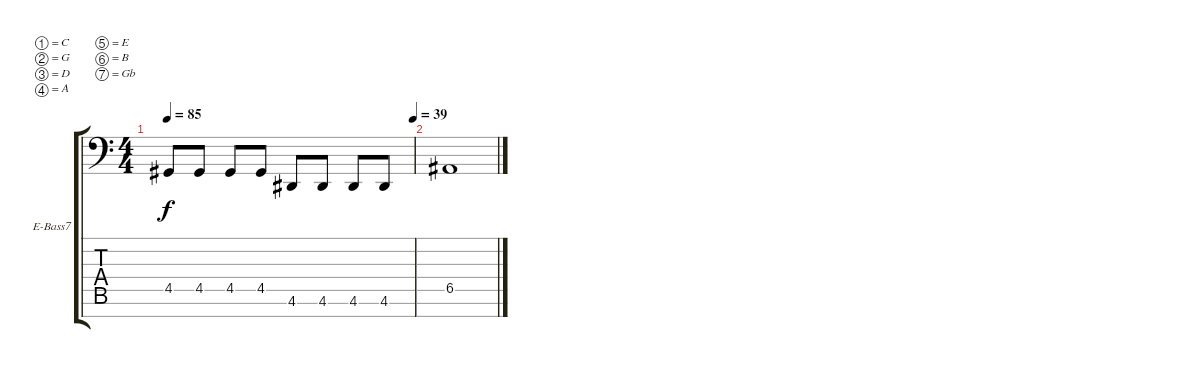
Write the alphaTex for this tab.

\defaultSystemsLayout 4
\bracketExtendMode groupsimilarinstruments
\firstSystemTrackNameOrientation horizontal
\otherSystemsTrackNameOrientation horizontal
\track ("Electric Bass" "E-Bass7") {instrument electricbassfinger}
\staff {score tabs}
\tuning (C3 G2 D2 A1 E1 B0 Gb0)
\ts (4 4)
\tempo 85
\tempo (39 1)
\clef f4
\scale
0.333333
\ks c
4.5.8{dy f} 4.5.8 4.5.8 4.5.8 4.6.8 4.6.8 4.6.8 4.6.8 |
\scale
0.333333 6.5.1
